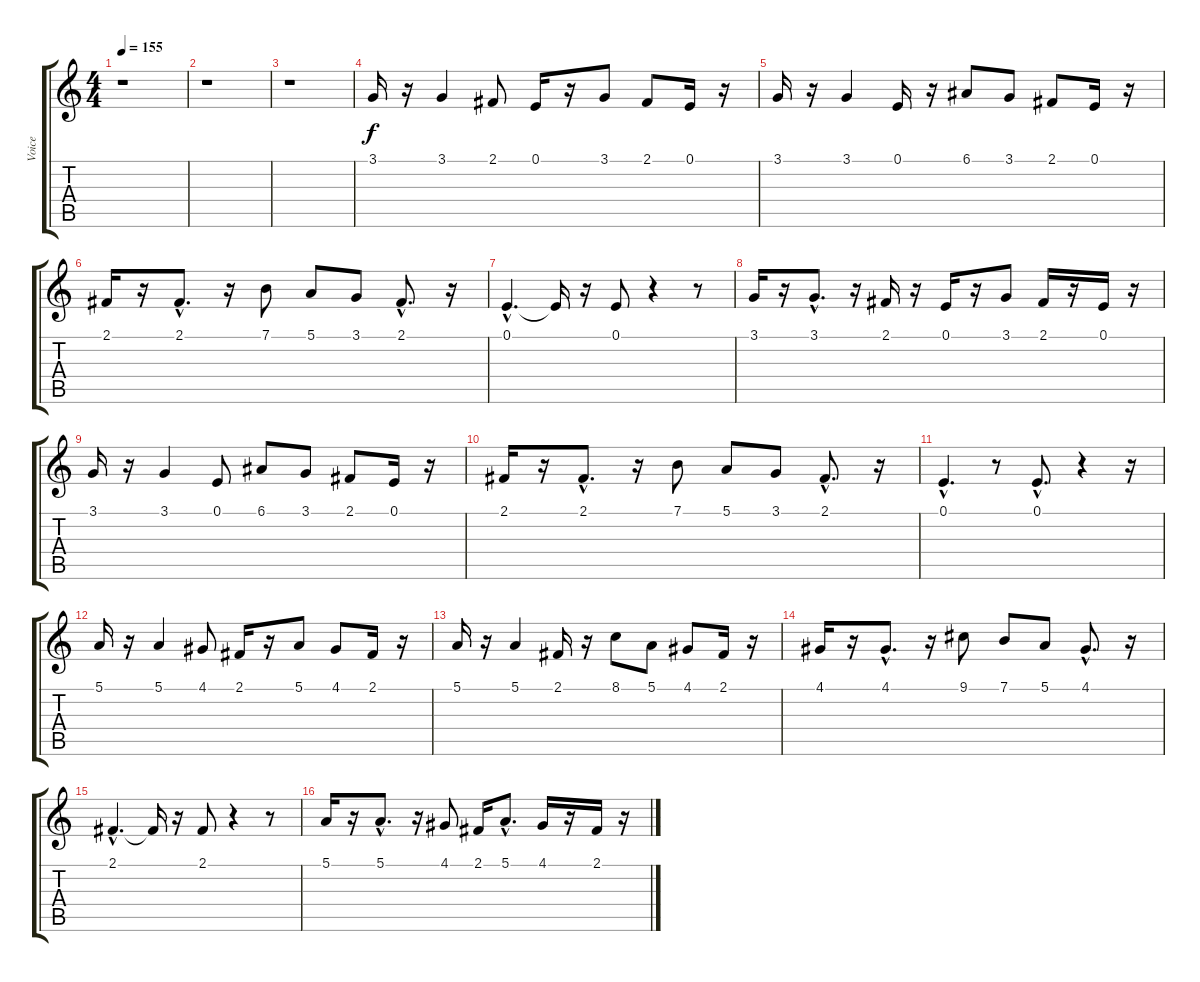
\track ("Voice" "Voice") {instrument lead6voice}
\staff {score tabs}
\tuning (E4 B3 G3 D3 A2 E2) {hide}
\ts (4 4)
\tempo 155
\clef g2
\ks c
r.1{dy f} |
r.1 |
r.1 |
3.1.16 r.16 3.1.4 2.1.8 0.1.16 r.16 3.1.8 2.1.8 0.1.16 r.16 |
3.1.16 r.16 3.1.4 0.1.16 r.16 6.1.8 3.1.8 2.1.8 0.1.16 r.16 |
2.1.16 r.16 2.1{hac}.8{d} r.16 7.1.8 5.1.8 3.1.8 2.1{hac}.8{d} r.16 |
0.1{hac}.4{d} 0.1{t}.16 r.16 0.1.8 r.4 r.8 |
3.1.16 r.16 3.1{hac}.8{d} r.16 2.1.16 r.16 0.1.16 r.16 3.1.8 2.1.16 r.16 0.1.16 r.16 |
3.1.16 r.16 3.1.4 0.1.8 6.1.8 3.1.8 2.1.8 0.1.16 r.16 |
2.1.16 r.16 2.1{hac}.8{d} r.16 7.1.8 5.1.8 3.1.8 2.1{hac}.8{d} r.16 |
0.1{hac}.4{d} r.8 0.1{hac}.8{d} r.4 r.16 |
5.1.16 r.16 5.1.4 4.1.8 2.1.16 r.16 5.1.8 4.1.8 2.1.16 r.16 |
5.1.16 r.16 5.1.4 2.1.16 r.16 8.1.8 5.1.8 4.1.8 2.1.16 r.16 |
4.1.16 r.16 4.1{hac}.8{d} r.16 9.1.8 7.1.8 5.1.8 4.1{hac}.8{d} r.16 |
2.1{hac}.4{d} 2.1{t}.16 r.16 2.1.8 r.4 r.8 |
5.1.16 r.16 5.1{hac}.8{d} r.16 4.1.8 2.1.16 5.1{hac}.8{d} 4.1.16 r.16 2.1.16 r.16
